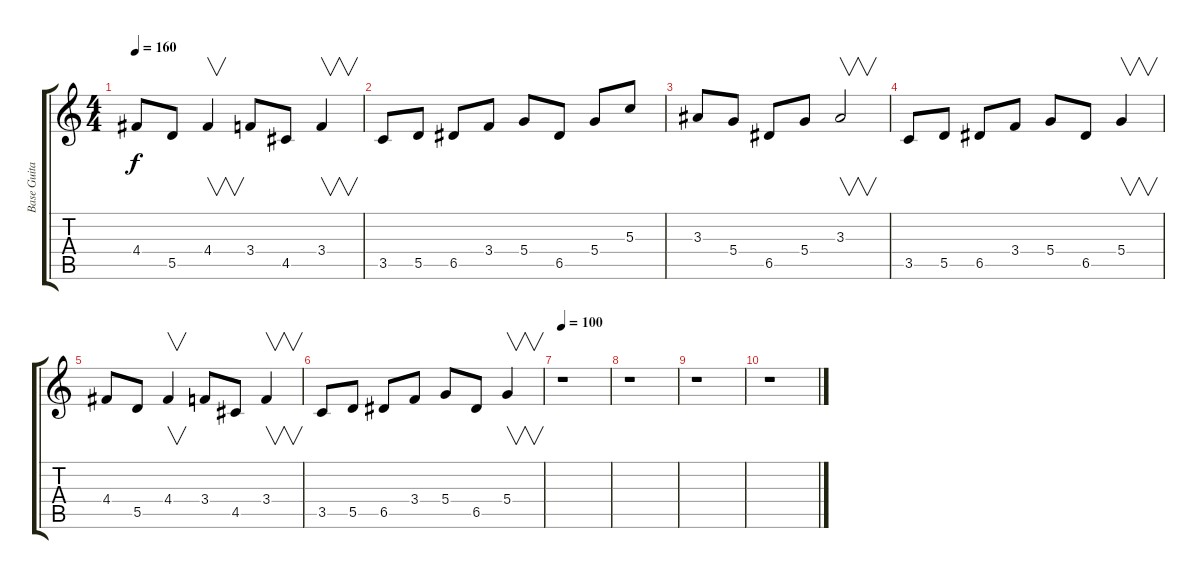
\track ("Base Guitar" "Base Guita") {instrument distortionguitar}
\staff {score tabs}
\tuning (E4 B3 G3 D3 A2 E2) {hide}
\ts (4 4)
\tempo 160
\clef g2
\ks c
4.4.8{dy f} 5.5.8 4.4.4{v} 3.4.8 4.5.8 3.4.4{v} |
3.5.8 5.5.8 6.5.8 3.4.8 5.4.8 6.5.8 5.4.8 5.3.8 |
3.3.8 5.4.8 6.5.8 5.4.8 3.3.2{v} |
3.5.8 5.5.8 6.5.8 3.4.8 5.4.8 6.5.8 5.4.4{v} |
4.4.8 5.5.8 4.4.4{v} 3.4.8 4.5.8 3.4.4{v} |
3.5.8 5.5.8 6.5.8 3.4.8 5.4.8 6.5.8 5.4.4{v} |
\tempo 100
r.1 |
r.1 |
r.1 |
r.1
